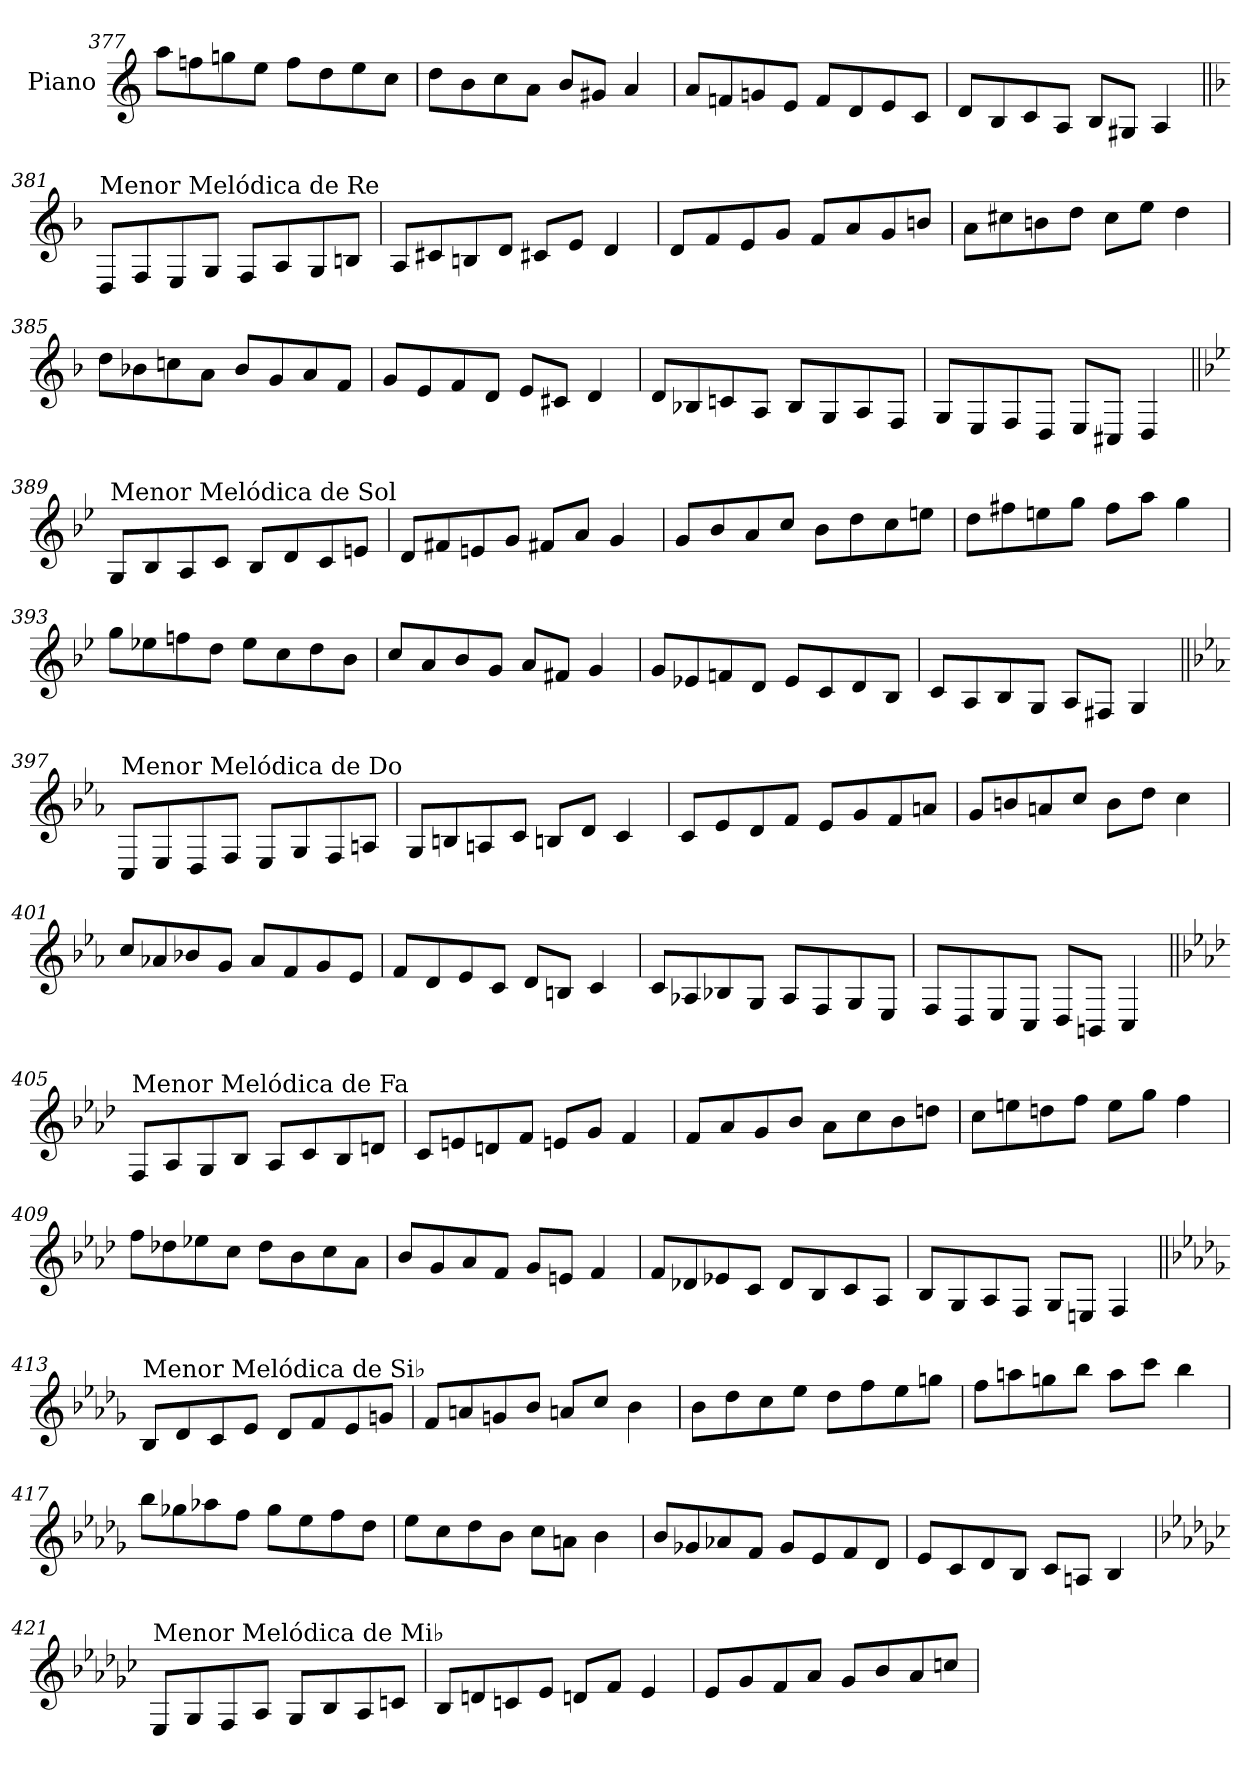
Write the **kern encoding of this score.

**kern
*part1
*staff1
*I"Piano
*I'Pno.
!!LO:LB:g=z
*clefG2
*k[]
=377
8aa\L
8ffn\
8ggn\
8ee\J
8ff\L
8dd\
8ee\
8cc\J
=378
8dd\L
8b\
8cc\
8a\J
8b/L
8g#X/J
4a/
=379
8a/L
8fn/
8gn/
8e/J
8f/L
8d/
8e/
8c/J
=380
8d/L
8B/
8c/
8A/J
8B/L
8G#X/J
4A/
!!LO:LB:g=z
=381||
*k[b-]
!LO:TX:a:t=Menor Melódica de Re
8D/L
8F/
8E/
8G/J
8F/L
8A/
8G/
8Bn/J
=382
8A/L
8c#X/
8Bn/
8d/J
8c#X/L
8e/J
4d/
=383
8d/L
8f/
8e/
8g/J
8f/L
8a/
8g/
8bn/J
=384
8a\L
8cc#X\
8bn\
8dd\J
8cc#\L
8ee\J
4dd\
!!LO:LB:g=z
=385
8dd\L
8b-X\
8ccn\
8a\J
8b-/L
8g/
8a/
8f/J
=386
8g/L
8e/
8f/
8d/J
8e/L
8c#X/J
4d/
=387
8d/L
8B-X/
8cn/
8A/J
8B-/L
8G/
8A/
8F/J
=388
8G/L
8E/
8F/
8D/J
8E/L
8C#X/J
4D/
!!LO:LB:g=z
=389||
*k[b-e-]
!LO:TX:a:t=Menor Melódica de Sol
8G/L
8B-/
8A/
8c/J
8B-/L
8d/
8c/
8en/J
=390
8d/L
8f#X/
8en/
8g/J
8f#X/L
8a/J
4g/
=391
8g/L
8b-/
8a/
8cc/J
8b-\L
8dd\
8cc\
8een\J
=392
8dd\L
8ff#X\
8een\
8gg\J
8ff#\L
8aa\J
4gg\
!!LO:LB:g=z
=393
8gg\L
8ee-X\
8ffn\
8dd\J
8ee-\L
8cc\
8dd\
8b-\J
=394
8cc/L
8a/
8b-/
8g/J
8a/L
8f#X/J
4g/
=395
8g/L
8e-X/
8fn/
8d/J
8e-/L
8c/
8d/
8B-/J
=396
8c/L
8A/
8B-/
8G/J
8A/L
8F#X/J
4G/
!!LO:LB:g=z
=397||
*k[b-e-a-]
!LO:TX:a:t=Menor Melódica de Do
8C/L
8E-/
8D/
8F/J
8E-/L
8G/
8F/
8An/J
=398
8G/L
8Bn/
8An/
8c/J
8Bn/L
8d/J
4c/
=399
8c/L
8e-/
8d/
8f/J
8e-/L
8g/
8f/
8an/J
=400
8g/L
8bn/
8an/
8cc/J
8b\L
8dd\J
4cc\
!!LO:LB:g=z
=401
8cc/L
8a-X/
8b-X/
8g/J
8a-/L
8f/
8g/
8e-/J
=402
8f/L
8d/
8e-/
8c/J
8d/L
8Bn/J
4c/
=403
8c/L
8A-X/
8B-X/
8G/J
8A-/L
8F/
8G/
8E-/J
=404
8F/L
8D/
8E-/
8C/J
8D/L
8BBn/J
4C/
!!LO:PB:g=z
=405||
*k[b-e-a-d-]
!LO:TX:a:t=Menor Melódica de Fa
8F/L
8A-/
8G/
8B-/J
8A-/L
8c/
8B-/
8dn/J
=406
8c/L
8en/
8dn/
8f/J
8en/L
8g/J
4f/
=407
8f/L
8a-/
8g/
8b-/J
8a-\L
8cc\
8b-\
8ddn\J
=408
8cc\L
8een\
8ddn\
8ff\J
8ee\L
8gg\J
4ff\
!!LO:LB:g=z
=409
8ff\L
8dd-X\
8ee-X\
8cc\J
8dd-\L
8b-\
8cc\
8a-\J
=410
8b-/L
8g/
8a-/
8f/J
8g/L
8en/J
4f/
=411
8f/L
8d-X/
8e-X/
8c/J
8d-/L
8B-/
8c/
8A-/J
=412
8B-/L
8G/
8A-/
8F/J
8G/L
8En/J
4F/
!!LO:LB:g=z
=413||
*k[b-e-a-d-g-]
!LO:TX:a:t=Menor Melódica de Si♭
8B-/L
8d-/
8c/
8e-/J
8d-/L
8f/
8e-/
8gn/J
=414
8f/L
8an/
8gn/
8b-/J
8an/L
8cc/J
4b-\
=415
8b-\L
8dd-\
8cc\
8ee-\J
8dd-\L
8ff\
8ee-\
8ggn\J
=416
8ff\L
8aan\
8ggn\
8bb-\J
8aa\L
8ccc\J
4bb-\
!!LO:LB:g=z
=417
8bb-\L
8gg-X\
8aa-X\
8ff\J
8gg-\L
8ee-\
8ff\
8dd-\J
=418
8ee-\L
8cc\
8dd-\
8b-\J
8cc\L
8an\J
4b-\
=419
8b-/L
8g-X/
8a-X/
8f/J
8g-/L
8e-/
8f/
8d-/J
=420
8e-/L
8c/
8d-/
8B-/J
8c/L
8An/J
4B-/
!!LO:LB:g=z
=421
*k[b-e-a-d-g-c-]
!LO:TX:a:t=Menor Melódica de Mi♭
8E-/L
8G-/
8F/
8A-/J
8G-/L
8B-/
8A-/
8cn/J
=422
8B-/L
8dn/
8cn/
8e-/J
8dn/L
8f/J
4e-/
=423
8e-/L
8g-/
8f/
8a-/J
8g-/L
8b-/
8a-/
8ccn/J
=
*-
